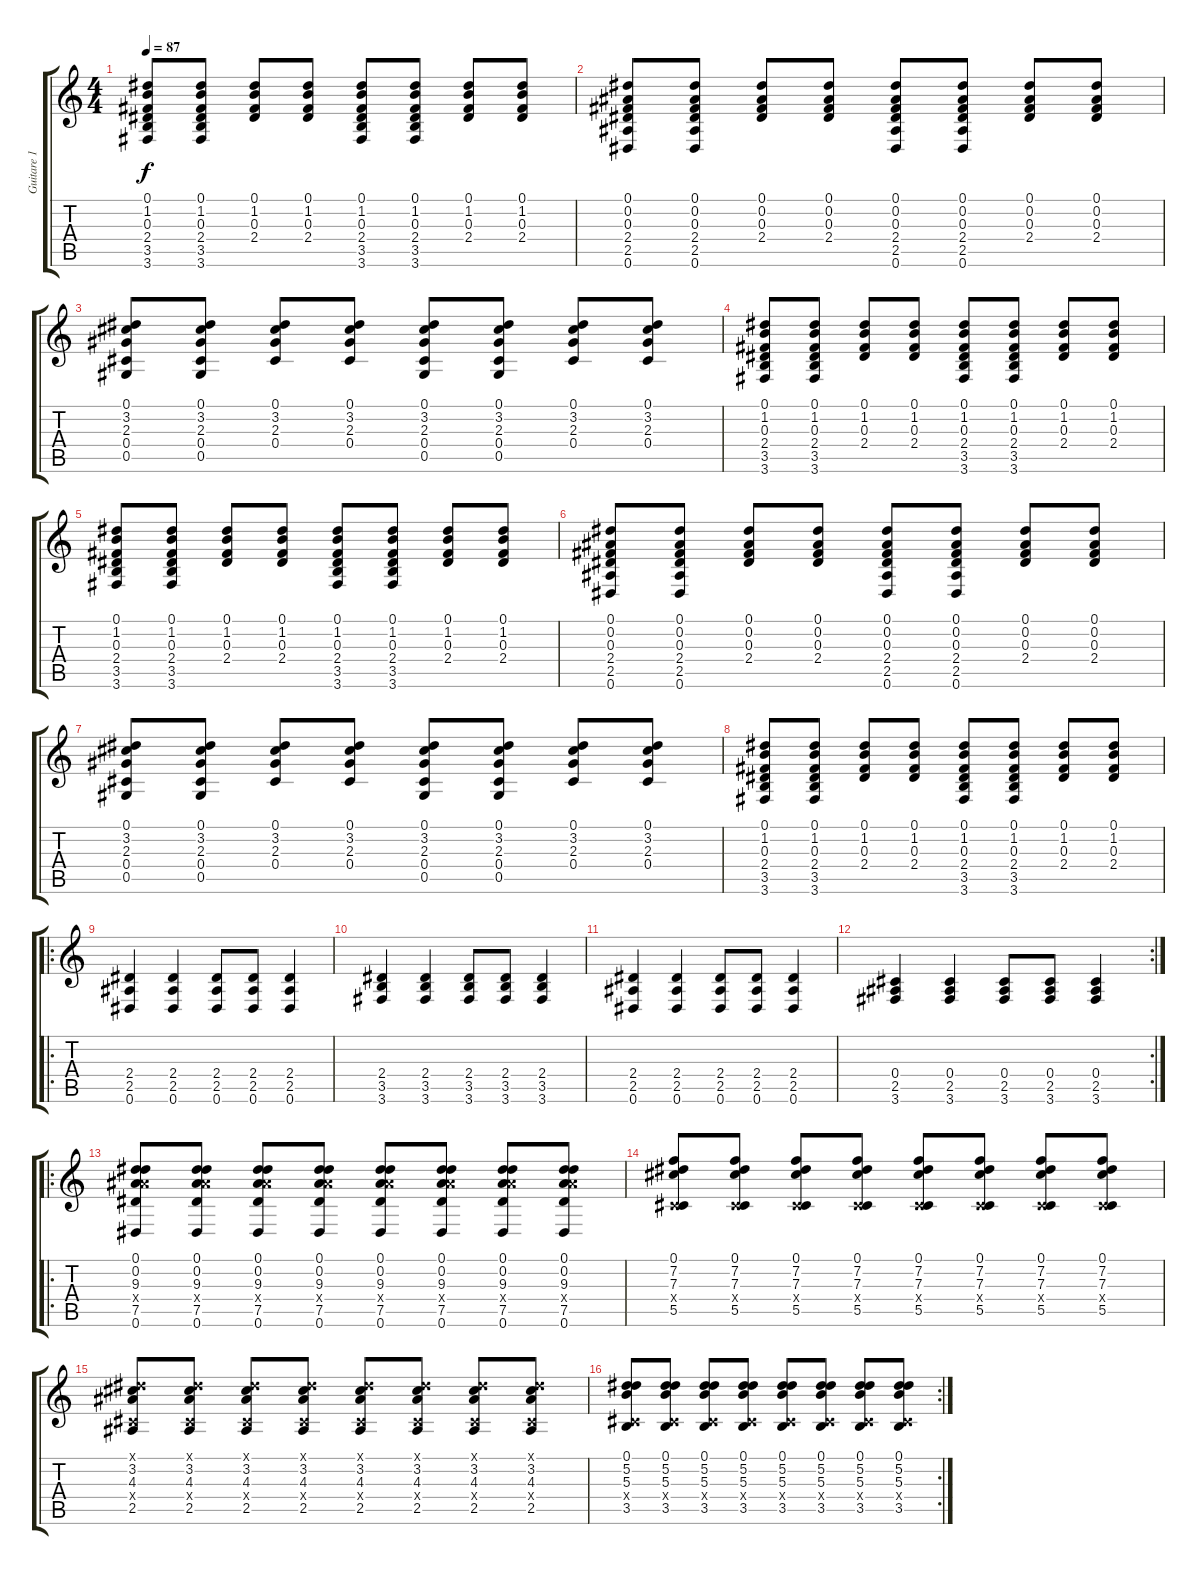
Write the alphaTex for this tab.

\track ("Guitare 1" "Guitare 1") {instrument electricguitarclean}
\staff {score tabs}
\tuning (Eb4 Bb3 Gb3 Db3 Ab2 Eb2) {hide}
\ts (4 4)
\tempo 87
\clef g2
\ks c
(0.1 1.2 0.3 2.4 3.5 3.6).8{dy f} (0.1 1.2 0.3 2.4 3.5 3.6).8 (0.1 1.2 0.3 2.4).8 (0.1 1.2 0.3 2.4).8 (0.1 1.2 0.3 2.4 3.5 3.6).8 (0.1 1.2 0.3 2.4 3.5 3.6).8 (0.1 1.2 0.3 2.4).8 (0.1 1.2 0.3 2.4).8 |
(0.1 0.2 0.3 2.4 2.5 0.6).8 (0.1 0.2 0.3 2.4 2.5 0.6).8 (0.1 0.2 0.3 2.4).8 (0.1 0.2 0.3 2.4).8 (0.1 0.2 0.3 2.4 2.5 0.6).8 (0.1 0.2 0.3 2.4 2.5 0.6).8 (0.1 0.2 0.3 2.4).8 (0.1 0.2 0.3 2.4).8 |
(0.1 3.2 2.3 0.4 0.5).8 (0.1 3.2 2.3 0.4 0.5).8 (0.1 3.2 2.3 0.4).8 (0.1 3.2 2.3 0.4).8 (0.1 3.2 2.3 0.4 0.5).8 (0.1 3.2 2.3 0.4 0.5).8 (0.1 3.2 2.3 0.4).8 (0.1 3.2 2.3 0.4).8 |
(0.1 1.2 0.3 2.4 3.5 3.6).8 (0.1 1.2 0.3 2.4 3.5 3.6).8 (0.1 1.2 0.3 2.4).8 (0.1 1.2 0.3 2.4).8 (0.1 1.2 0.3 2.4 3.5 3.6).8 (0.1 1.2 0.3 2.4 3.5 3.6).8 (0.1 1.2 0.3 2.4).8 (0.1 1.2 0.3 2.4).8 |
(0.1 1.2 0.3 2.4 3.5 3.6).8 (0.1 1.2 0.3 2.4 3.5 3.6).8 (0.1 1.2 0.3 2.4).8 (0.1 1.2 0.3 2.4).8 (0.1 1.2 0.3 2.4 3.5 3.6).8 (0.1 1.2 0.3 2.4 3.5 3.6).8 (0.1 1.2 0.3 2.4).8 (0.1 1.2 0.3 2.4).8 |
(0.1 0.2 0.3 2.4 2.5 0.6).8 (0.1 0.2 0.3 2.4 2.5 0.6).8 (0.1 0.2 0.3 2.4).8 (0.1 0.2 0.3 2.4).8 (0.1 0.2 0.3 2.4 2.5 0.6).8 (0.1 0.2 0.3 2.4 2.5 0.6).8 (0.1 0.2 0.3 2.4).8 (0.1 0.2 0.3 2.4).8 |
(0.1 3.2 2.3 0.4 0.5).8 (0.1 3.2 2.3 0.4 0.5).8 (0.1 3.2 2.3 0.4).8 (0.1 3.2 2.3 0.4).8 (0.1 3.2 2.3 0.4 0.5).8 (0.1 3.2 2.3 0.4 0.5).8 (0.1 3.2 2.3 0.4).8 (0.1 3.2 2.3 0.4).8 |
(0.1 1.2 0.3 2.4 3.5 3.6).8 (0.1 1.2 0.3 2.4 3.5 3.6).8 (0.1 1.2 0.3 2.4).8 (0.1 1.2 0.3 2.4).8 (0.1 1.2 0.3 2.4 3.5 3.6).8 (0.1 1.2 0.3 2.4 3.5 3.6).8 (0.1 1.2 0.3 2.4).8 (0.1 1.2 0.3 2.4).8 |
\ro
(2.4 2.5 0.6).4 (2.4 2.5 0.6).4 (2.4 2.5 0.6).8 (2.4 2.5 0.6).8 (2.4 2.5 0.6).4 |
(2.4 3.5 3.6).4 (2.4 3.5 3.6).4 (2.4 3.5 3.6).8 (2.4 3.5 3.6).8 (2.4 3.5 3.6).4 |
(2.4 2.5 0.6).4 (2.4 2.5 0.6).4 (2.4 2.5 0.6).8 (2.4 2.5 0.6).8 (2.4 2.5 0.6).4 |
\rc 2
(0.4 2.5 3.6).4 (0.4 2.5 3.6).4 (0.4 2.5 3.6).8 (0.4 2.5 3.6).8 (0.4 2.5 3.6).4 |
\ro
(0.1 0.2 9.3 9.4{x} 7.5 0.6).8 (0.1 0.2 9.3 9.4{x} 7.5 0.6).8 (0.1 0.2 9.3 9.4{x} 7.5 0.6).8 (0.1 0.2 9.3 9.4{x} 7.5 0.6).8 (0.1 0.2 9.3 9.4{x} 7.5 0.6).8 (0.1 0.2 9.3 9.4{x} 7.5 0.6).8 (0.1 0.2 9.3 9.4{x} 7.5 0.6).8 (0.1 0.2 9.3 9.4{x} 7.5 0.6).8 |
(0.1 7.2 7.3 0.4{x} 5.5).8 (0.1 7.2 7.3 0.4{x} 5.5).8 (0.1 7.2 7.3 0.4{x} 5.5).8 (0.1 7.2 7.3 0.4{x} 5.5).8 (0.1 7.2 7.3 0.4{x} 5.5).8 (0.1 7.2 7.3 0.4{x} 5.5).8 (0.1 7.2 7.3 0.4{x} 5.5).8 (0.1 7.2 7.3 0.4{x} 5.5).8 |
(0.1{x} 3.2 4.3 0.4{x} 2.5).8 (0.1{x} 3.2 4.3 0.4{x} 2.5).8 (0.1{x} 3.2 4.3 0.4{x} 2.5).8 (0.1{x} 3.2 4.3 0.4{x} 2.5).8 (0.1{x} 3.2 4.3 0.4{x} 2.5).8 (0.1{x} 3.2 4.3 0.4{x} 2.5).8 (0.1{x} 3.2 4.3 0.4{x} 2.5).8 (0.1{x} 3.2 4.3 0.4{x} 2.5).8 |
\rc 2
(0.1 5.2 5.3 0.4{x} 3.5).8 (0.1 5.2 5.3 0.4{x} 3.5).8 (0.1 5.2 5.3 0.4{x} 3.5).8 (0.1 5.2 5.3 0.4{x} 3.5).8 (0.1 5.2 5.3 0.4{x} 3.5).8 (0.1 5.2 5.3 0.4{x} 3.5).8 (0.1 5.2 5.3 0.4{x} 3.5).8 (0.1 5.2 5.3 0.4{x} 3.5).8
